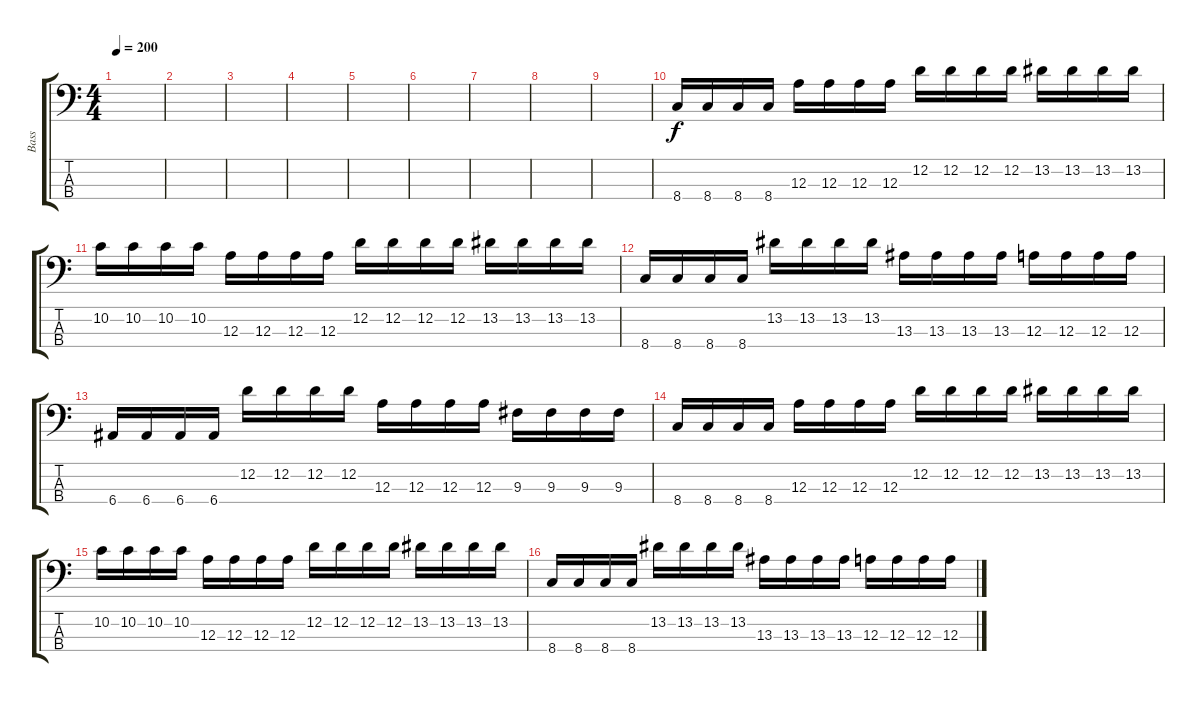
\track ("Bass" "Bass") {instrument electricbassfinger}
\staff {score tabs}
\tuning (G2 D2 A1 E1) {hide}
\ts (4 4)
\tempo 200
\clef f4
\ks c
|
|
|
|
|
|
|
|
|
8.4.16 8.4.16 8.4.16 8.4.16 12.3.16 12.3.16 12.3.16 12.3.16 12.2.16 12.2.16 12.2.16 12.2.16 13.2.16 13.2.16 13.2.16 13.2.16 |
10.2.16 10.2.16 10.2.16 10.2.16 12.3.16 12.3.16 12.3.16 12.3.16 12.2.16 12.2.16 12.2.16 12.2.16 13.2.16 13.2.16 13.2.16 13.2.16 |
8.4.16 8.4.16 8.4.16 8.4.16 13.2.16 13.2.16 13.2.16 13.2.16 13.3.16 13.3.16 13.3.16 13.3.16 12.3.16 12.3.16 12.3.16 12.3.16 |
6.4.16 6.4.16 6.4.16 6.4.16 12.2.16 12.2.16 12.2.16 12.2.16 12.3.16 12.3.16 12.3.16 12.3.16 9.3.16 9.3.16 9.3.16 9.3.16 |
8.4.16 8.4.16 8.4.16 8.4.16 12.3.16 12.3.16 12.3.16 12.3.16 12.2.16 12.2.16 12.2.16 12.2.16 13.2.16 13.2.16 13.2.16 13.2.16 |
10.2.16 10.2.16 10.2.16 10.2.16 12.3.16 12.3.16 12.3.16 12.3.16 12.2.16 12.2.16 12.2.16 12.2.16 13.2.16 13.2.16 13.2.16 13.2.16 |
8.4.16 8.4.16 8.4.16 8.4.16 13.2.16 13.2.16 13.2.16 13.2.16 13.3.16 13.3.16 13.3.16 13.3.16 12.3.16 12.3.16 12.3.16 12.3.16
